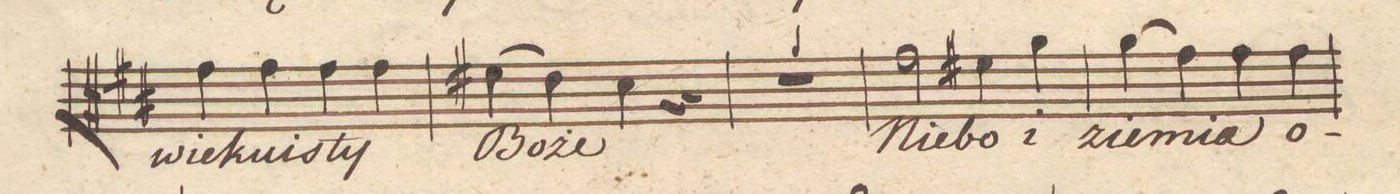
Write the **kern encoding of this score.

**kern	**text	**dynam
*I"Alto.	*	*
*clefC3	*	*
*k[f#c#]	*	*
*met(c|)	*	*
*M2/2	*	*
4g\	wie-	.
4g\	-ku-	.
4g\	-i-	.
4g\	-sty	.
=57	=57	=57
(4f#X\	Bo-	.
4e\)	-że	.
4d\	.	.
4r	.	.
=58	=58	=58
1r	.	.
=59	=59	=59
2g\	Nie-	.
4f#X\	-bo	.
4a\	i	.
=60	=60	=60
(4a\	zie-	.
4g\)	.	.
4g\	-mia	.
4g\	o-	.
=61	=61	=61
*-	*-	*-
